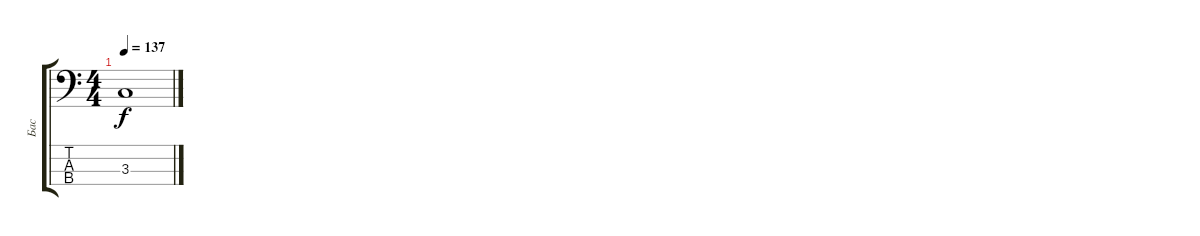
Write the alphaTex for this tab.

\track ("Бас" "Бас") {instrument electricbasspick}
\staff {score tabs}
\tuning (G2 D2 A1 E1) {hide}
\ts (4 4)
\tempo 137
\clef f4
\ks c
3.3.1{dy f}
